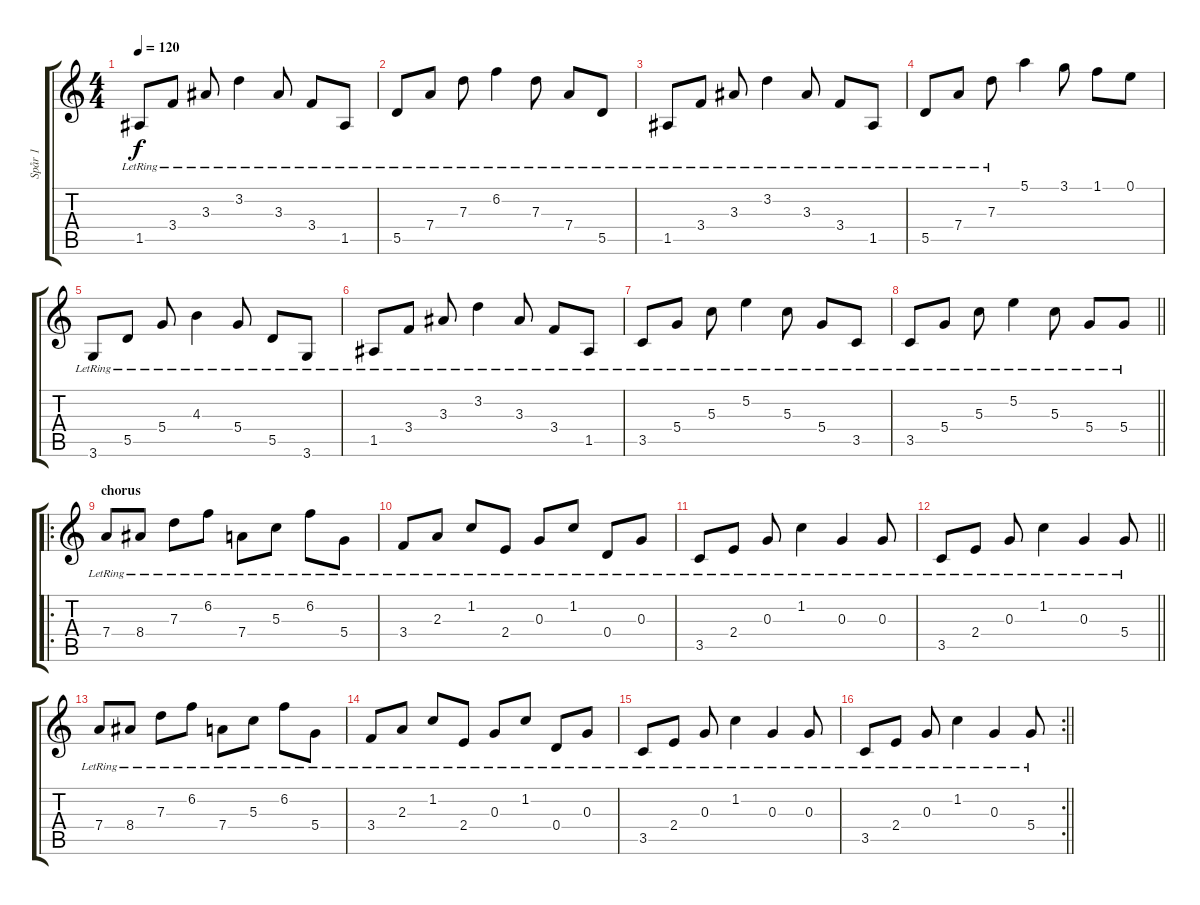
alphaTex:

\track ("Spår 1" "Spår 1") {instrument electricguitarclean}
\staff {score tabs}
\tuning (E4 B3 G3 D3 A2 E2) {hide}
\ts (4 4)
\tempo 120
\clef g2
\ks c
1.5{lr}.8{dy f} 3.4{lr}.8 3.3{lr}.8 3.2{lr}.4 3.3{lr}.8 3.4{lr}.8 1.5{lr}.8 |
5.5{lr}.8 7.4{lr}.8 7.3{lr}.8 6.2{lr}.4 7.3{lr}.8 7.4{lr}.8 5.5{lr}.8 |
1.5{lr}.8 3.4{lr}.8 3.3{lr}.8 3.2{lr}.4 3.3{lr}.8 3.4{lr}.8 1.5{lr}.8 |
5.5{lr}.8 7.4{lr}.8 7.3{lr}.8 5.1.4 3.1.8 1.1.8 0.1.8 |
3.6{lr}.8 5.5{lr}.8 5.4{lr}.8 4.3{lr}.4 5.4{lr}.8 5.5{lr}.8 3.6{lr}.8 |
1.5{lr}.8 3.4{lr}.8 3.3{lr}.8 3.2{lr}.4 3.3{lr}.8 3.4{lr}.8 1.5{lr}.8 |
3.5{lr}.8 5.4{lr}.8 5.3{lr}.8 5.2{lr}.4 5.3{lr}.8 5.4{lr}.8 3.5{lr}.8 |
\barLineRight lightlight
3.5{lr}.8 5.4{lr}.8 5.3{lr}.8 5.2{lr}.4 5.3{lr}.8 5.4{lr}.8 5.4{lr}.8 |
\ro
\section ("" "chorus")
7.4{lr}.8 8.4{lr}.8 7.3{lr}.8 6.2{lr}.8 7.4{lr}.8 5.3{lr}.8 6.2{lr}.8 5.4{lr}.8 |
3.4{lr}.8 2.3{lr}.8 1.2{lr}.8 2.4{lr}.8 0.3{lr}.8 1.2{lr}.8 0.4{lr}.8 0.3{lr}.8 |
3.5{lr}.8 2.4{lr}.8 0.3{lr}.8 1.2{lr}.4 0.3{lr}.4 0.3{lr}.8 |
\barLineRight lightlight
3.5{lr}.8 2.4{lr}.8 0.3{lr}.8 1.2{lr}.4 0.3{lr}.4 5.4{lr}.8 |
7.4{lr}.8 8.4{lr}.8 7.3{lr}.8 6.2{lr}.8 7.4{lr}.8 5.3{lr}.8 6.2{lr}.8 5.4{lr}.8 |
3.4{lr}.8 2.3{lr}.8 1.2{lr}.8 2.4{lr}.8 0.3{lr}.8 1.2{lr}.8 0.4{lr}.8 0.3{lr}.8 |
3.5{lr}.8 2.4{lr}.8 0.3{lr}.8 1.2{lr}.4 0.3{lr}.4 0.3{lr}.8 |
\rc 2
\barLineRight lightlight
3.5{lr}.8 2.4{lr}.8 0.3{lr}.8 1.2{lr}.4 0.3{lr}.4 5.4{lr}.8
